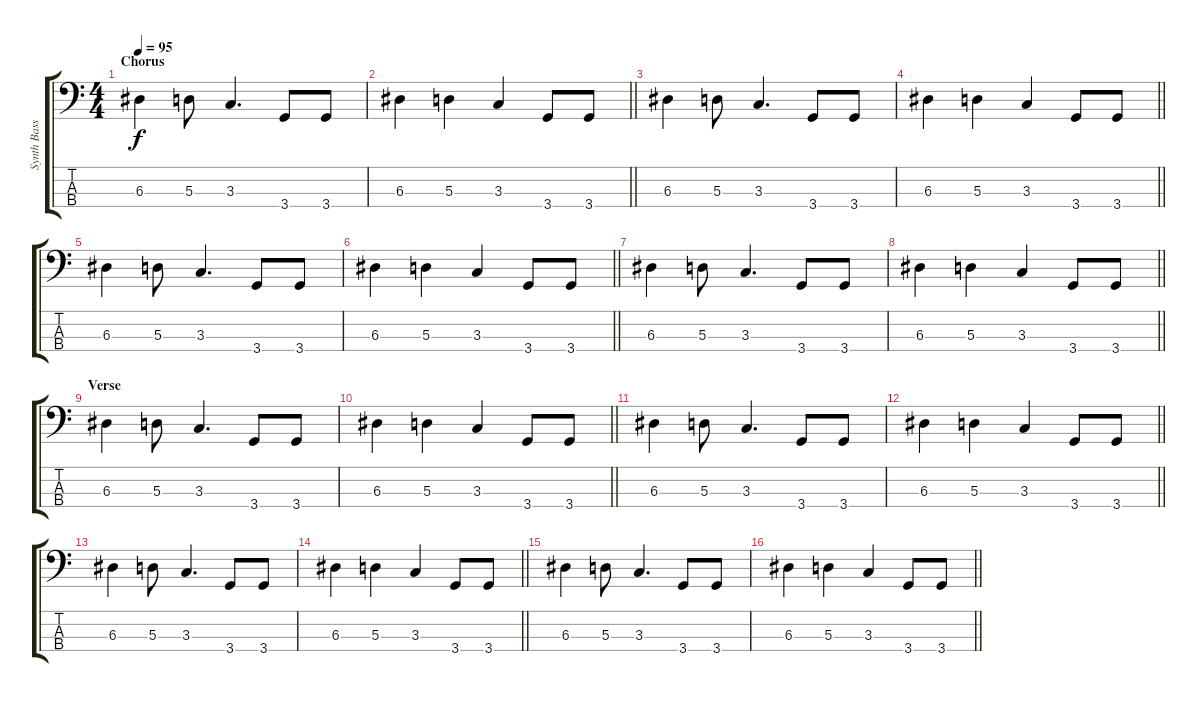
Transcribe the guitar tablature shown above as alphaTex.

\track ("Synth Bass 1" "Synth Bass") {instrument synthbass2}
\staff {score tabs}
\tuning (G2 D2 A1 E1) {hide}
\ts (4 4)
\section ("" "Chorus")
\tempo 95
\clef f4
\ks c
6.3.4{dy f} 5.3.8 3.3.4{d} 3.4.8 3.4.8 |
\barLineRight lightlight
6.3.4 5.3.4 3.3.4 3.4.8 3.4.8 |
6.3.4 5.3.8 3.3.4{d} 3.4.8 3.4.8 |
\barLineRight lightlight
6.3.4 5.3.4 3.3.4 3.4.8 3.4.8 |
6.3.4 5.3.8 3.3.4{d} 3.4.8 3.4.8 |
\barLineRight lightlight
6.3.4 5.3.4 3.3.4 3.4.8 3.4.8 |
6.3.4 5.3.8 3.3.4{d} 3.4.8 3.4.8 |
\barLineRight lightlight
6.3.4 5.3.4 3.3.4 3.4.8 3.4.8 |
\section ("" "Verse")
6.3.4 5.3.8 3.3.4{d} 3.4.8 3.4.8 |
\barLineRight lightlight
6.3.4 5.3.4 3.3.4 3.4.8 3.4.8 |
6.3.4 5.3.8 3.3.4{d} 3.4.8 3.4.8 |
\barLineRight lightlight
6.3.4 5.3.4 3.3.4 3.4.8 3.4.8 |
6.3.4 5.3.8 3.3.4{d} 3.4.8 3.4.8 |
\barLineRight lightlight
6.3.4 5.3.4 3.3.4 3.4.8 3.4.8 |
6.3.4 5.3.8 3.3.4{d} 3.4.8 3.4.8 |
\barLineRight lightlight
6.3.4 5.3.4 3.3.4 3.4.8 3.4.8
